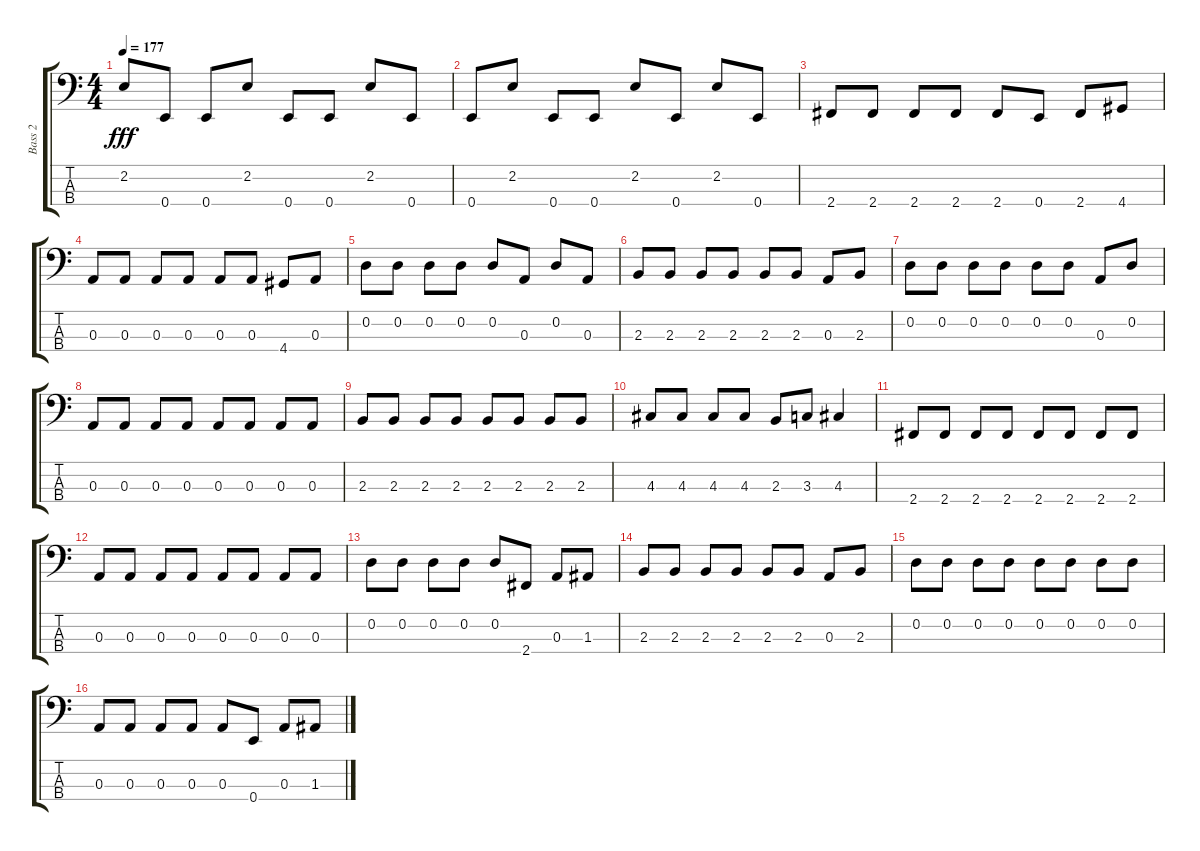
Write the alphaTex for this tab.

\track ("Bass 2" "Bass 2") {instrument electricbasspick}
\staff {score tabs}
\tuning (G2 D2 A1 E1) {hide}
\ts (4 4)
\tempo 177
\clef f4
\ks c
2.2.8{dy fff} 0.4.8 0.4.8 2.2.8 0.4.8 0.4.8 2.2.8 0.4.8 |
0.4.8 2.2.8 0.4.8 0.4.8 2.2.8 0.4.8 2.2.8 0.4.8 |
2.4.8 2.4.8 2.4.8 2.4.8 2.4.8 0.4.8 2.4.8 4.4.8 |
0.3.8 0.3.8 0.3.8 0.3.8 0.3.8 0.3.8 4.4.8 0.3.8 |
0.2.8 0.2.8 0.2.8 0.2.8 0.2.8 0.3.8 0.2.8 0.3.8 |
2.3.8 2.3.8 2.3.8 2.3.8 2.3.8 2.3.8 0.3.8 2.3.8 |
0.2.8 0.2.8 0.2.8 0.2.8 0.2.8 0.2.8 0.3.8 0.2.8 |
0.3.8 0.3.8 0.3.8 0.3.8 0.3.8 0.3.8 0.3.8 0.3.8 |
2.3.8 2.3.8 2.3.8 2.3.8 2.3.8 2.3.8 2.3.8 2.3.8 |
4.3.8 4.3.8 4.3.8 4.3.8 2.3.8 3.3.8 4.3.4 |
2.4.8 2.4.8 2.4.8 2.4.8 2.4.8 2.4.8 2.4.8 2.4.8 |
0.3.8 0.3.8 0.3.8 0.3.8 0.3.8 0.3.8 0.3.8 0.3.8 |
0.2.8 0.2.8 0.2.8 0.2.8 0.2.8 2.4.8 0.3.8 1.3.8 |
2.3.8 2.3.8 2.3.8 2.3.8 2.3.8 2.3.8 0.3.8 2.3.8 |
0.2.8 0.2.8 0.2.8 0.2.8 0.2.8 0.2.8 0.2.8 0.2.8 |
0.3.8 0.3.8 0.3.8 0.3.8 0.3.8 0.4.8 0.3.8 1.3.8
